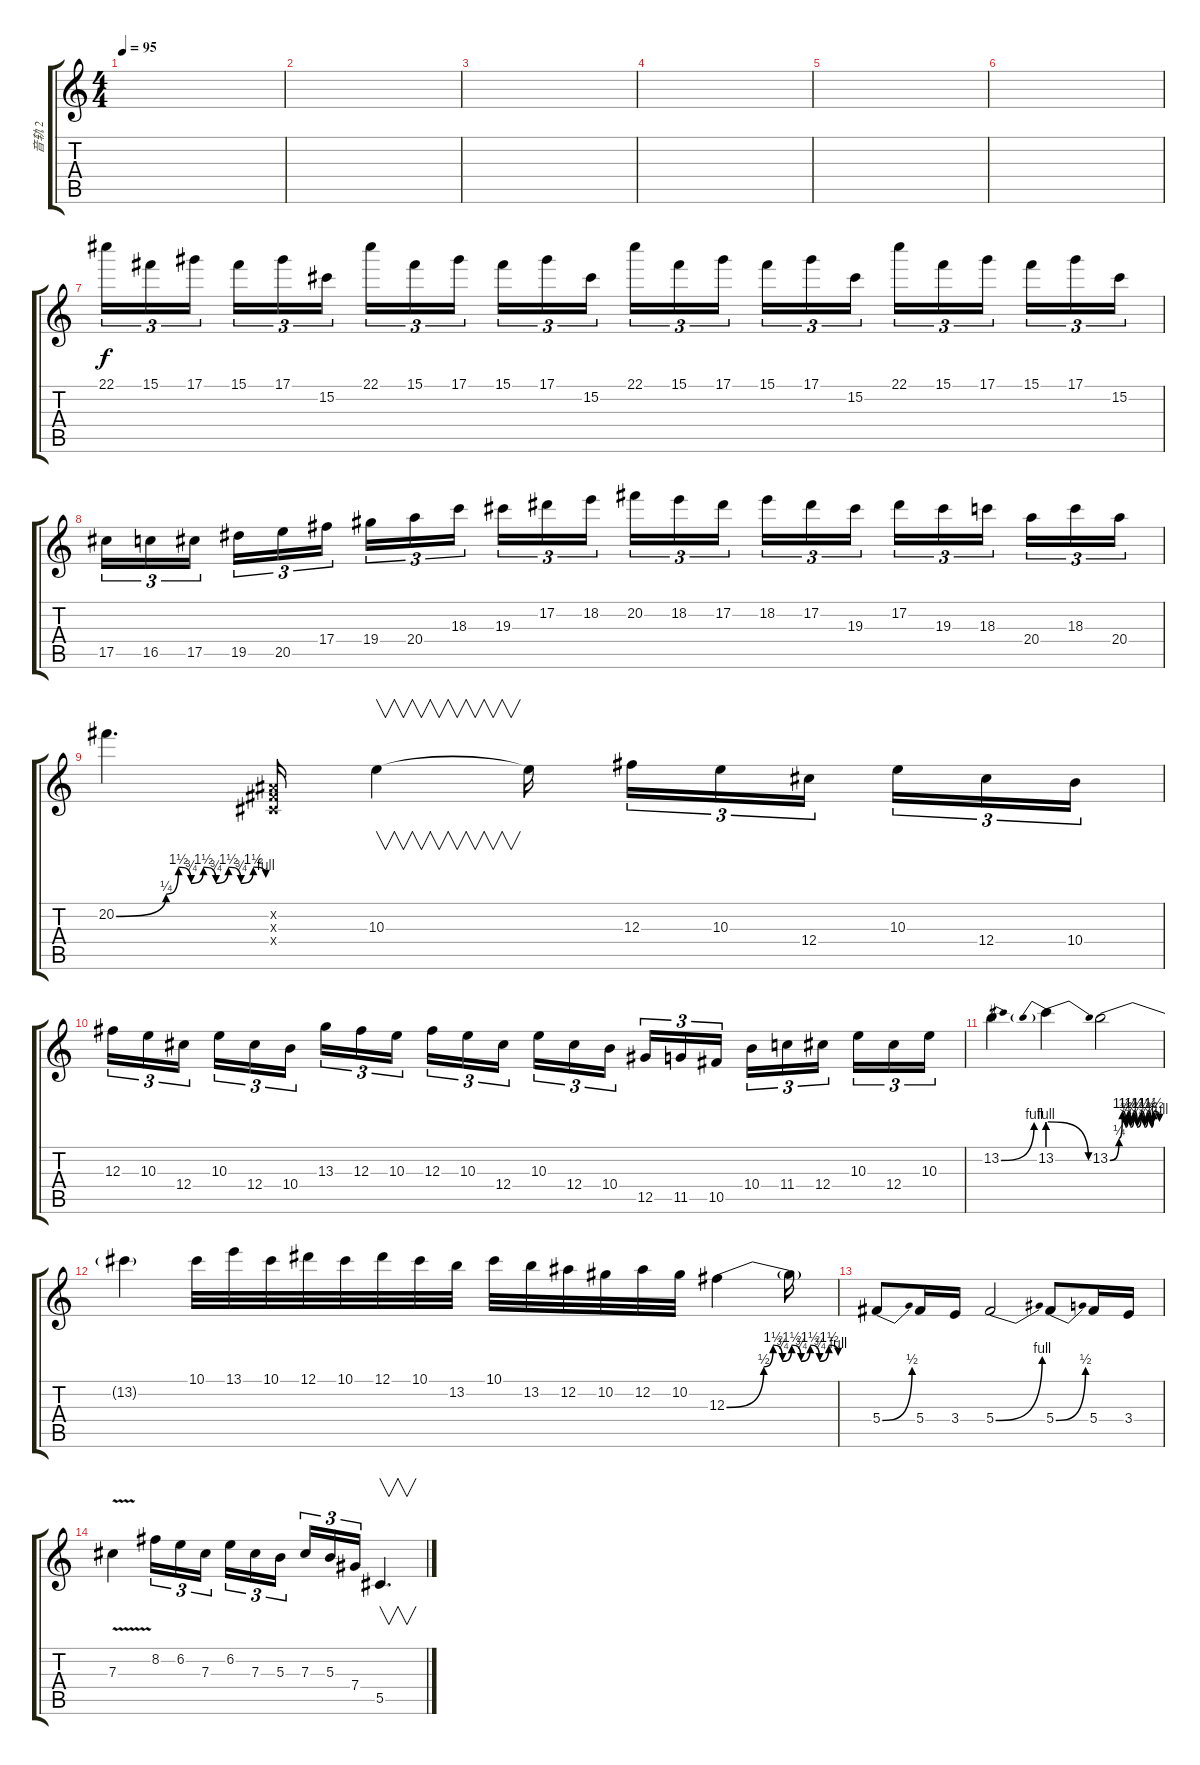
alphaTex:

\track ("音轨 2" "音轨 2") {instrument overdrivenguitar}
\staff {score tabs}
\tuning (Eb4 Bb3 Gb3 Db3 Ab2 Db2) {hide}
\ts (4 4)
\tempo 95
\clef g2
\ks c
|
|
|
|
|
|
22.1.16{tu (3 2)} 15.1.16{tu (3 2)} 17.1.16{tu (3 2) beam splitsecondary} 15.1.16{tu (3 2)} 17.1.16{tu (3 2)} 15.2.16{tu (3 2)} 22.1.16{tu (3 2)} 15.1.16{tu (3 2)} 17.1.16{tu (3 2) beam splitsecondary} 15.1.16{tu (3 2)} 17.1.16{tu (3 2)} 15.2.16{tu (3 2)} 22.1.16{tu (3 2)} 15.1.16{tu (3 2)} 17.1.16{tu (3 2) beam splitsecondary} 15.1.16{tu (3 2)} 17.1.16{tu (3 2)} 15.2.16{tu (3 2)} 22.1.16{tu (3 2)} 15.1.16{tu (3 2)} 17.1.16{tu (3 2) beam splitsecondary} 15.1.16{tu (3 2)} 17.1.16{tu (3 2)} 15.2.16{tu (3 2)} |
17.5.16{tu (3 2)} 16.5.16{tu (3 2)} 17.5.16{tu (3 2) beam splitsecondary} 19.5.16{tu (3 2)} 20.5.16{tu (3 2)} 17.4.16{tu (3 2)} 19.4.16{tu (3 2)} 20.4.16{tu (3 2)} 18.3.16{tu (3 2) beam splitsecondary} 19.3.16{tu (3 2)} 17.2.16{tu (3 2)} 18.2.16{tu (3 2)} 20.2.16{tu (3 2)} 18.2.16{tu (3 2)} 17.2.16{tu (3 2) beam splitsecondary} 18.2.16{tu (3 2)} 17.2.16{tu (3 2)} 19.3.16{tu (3 2)} 17.2.16{tu (3 2)} 19.3.16{tu (3 2)} 18.3.16{tu (3 2) beam splitsecondary} 20.4.16{tu (3 2)} 18.3.16{tu (3 2)} 20.4.16{tu (3 2)} |
20.2{be (custom 0 0 20 1 25 6 30 3 35 6 40 3 45 6 50 3 55 6 60 4)}.4{d} (0.2{x} 0.3{x} 0.4{x}).16 10.3.4{v} 10.3{t}.16 12.3.16{tu (3 2)} 10.3.16{tu (3 2)} 12.4.16{tu (3 2) beam splitsecondary} 10.3.16{tu (3 2)} 12.4.16{tu (3 2)} 10.4.16{tu (3 2)} |
12.3.16{tu (3 2)} 10.3.16{tu (3 2)} 12.4.16{tu (3 2) beam splitsecondary} 10.3.16{tu (3 2)} 12.4.16{tu (3 2)} 10.4.16{tu (3 2)} 13.3.16{tu (3 2)} 12.3.16{tu (3 2)} 10.3.16{tu (3 2) beam splitsecondary} 12.3.16{tu (3 2)} 10.3.16{tu (3 2)} 12.4.16{tu (3 2)} 10.3.16{tu (3 2)} 12.4.16{tu (3 2)} 10.4.16{tu (3 2) beam splitsecondary} 12.5.16{tu (3 2)} 11.5.16{tu (3 2)} 10.5.16{tu (3 2)} 10.4.16{tu (3 2)} 11.4.16{tu (3 2)} 12.4.16{tu (3 2) beam splitsecondary} 10.3.16{tu (3 2)} 12.4.16{tu (3 2)} 10.3.16{tu (3 2)} |
13.2{be (bend 0 0 60 4)}.4 13.2{be (prebendrelease 0 4 60 0)}.4 13.2{be (custom 0 0 11 1 15 6 19 3 22 6 25 3 29 6 33 3 38 6 42 3 46 6 50 3 53 6 60 4)}.2 |
13.2{t}.4 10.1.32 13.1.32 10.1.32 12.1.32 10.1.32 12.1.32 10.1.32 13.2.32 10.1.32 13.2.32 12.2.32 10.2.32 12.2.32 10.2.32 12.3{be (custom 0 0 20 2 25 6 30 3 35 6 40 3 45 6 50 3 55 6 60 4)}.4 12.3{t}.16 |
5.4{be (bend 0 0 60 2)}.8 5.4.16 3.4.16 5.4{be (bend 0 0 60 4)}.2 5.4{be (bend 0 0 60 2)}.8 5.4.16 3.4.16 |
7.3{v}.4 8.2.16{tu (3 2)} 6.2.16{tu (3 2)} 7.3.16{tu (3 2) beam splitsecondary} 6.2.16{tu (3 2)} 7.3.16{tu (3 2)} 5.3.16{tu (3 2)} 7.3.16{tu (3 2)} 5.3.16{tu (3 2)} 7.4.16{tu (3 2)} 5.5.4{v d}
